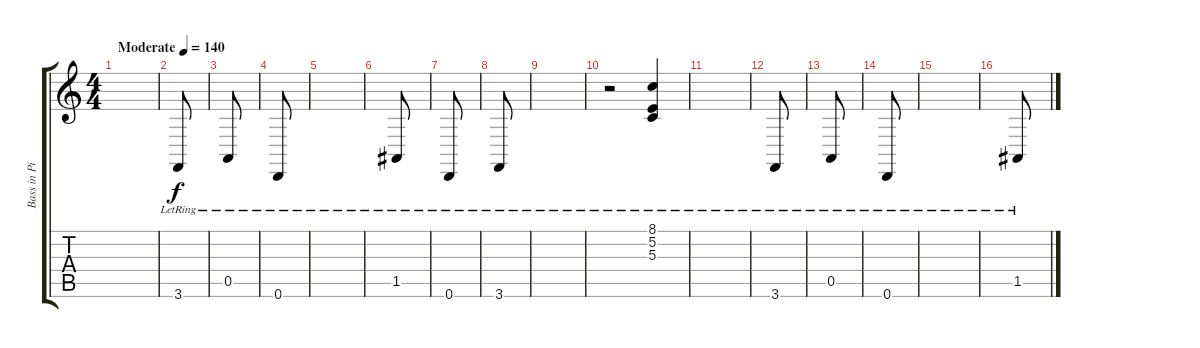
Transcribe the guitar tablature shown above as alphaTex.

\track ("Bass in Piano/Bajos en Piano" "Bass in Pi") {instrument brightacousticpiano}
\staff {score tabs}
\tuning (E4 B3 G3 D3 A2 D2) {hide}
\ts (4 4)
\tempo (140 "Moderate")
\clef g2
\ks c
|
3.6{lr}.8 |
0.5{lr}.8 |
0.6{lr}.8 |
|
1.5{lr}.8 |
0.6{lr}.8 |
3.6{lr}.8 |
|
r.2 (8.1{lr} 5.2{lr} 5.3{lr}).4 |
|
3.6{lr}.8 |
0.5{lr}.8 |
0.6{lr}.8 |
|
1.5{lr}.8
